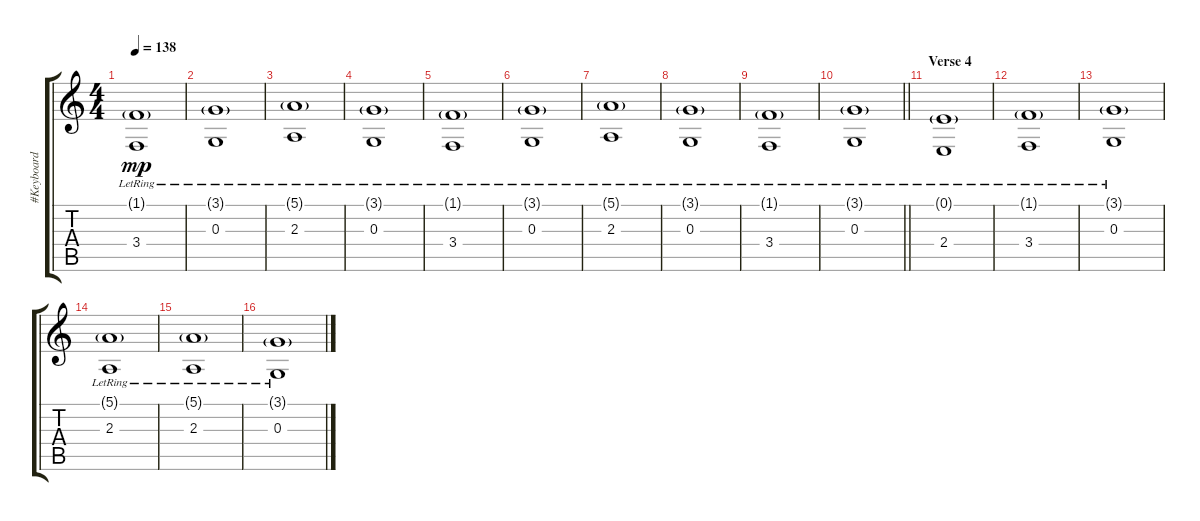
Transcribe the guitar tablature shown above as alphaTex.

\track ("#Keyboard 2" "#Keyboard ") {instrument pad6metallic}
\staff {score tabs}
\tuning (E4 B3 G3 D3 A2 D2) {hide}
\ts (4 4)
\tempo 138
\clef g2
\ks c
(1.1{g lr} 3.4{lr}).1{dy mp} |
(3.1{g lr} 0.3{lr}).1 |
(5.1{g lr} 2.3{lr}).1 |
(3.1{g lr} 0.3{lr}).1 |
(1.1{g lr} 3.4{lr}).1 |
(3.1{g lr} 0.3{lr}).1 |
(5.1{g lr} 2.3{lr}).1 |
(3.1{g lr} 0.3{lr}).1 |
(1.1{g lr} 3.4{lr}).1 |
\barLineRight lightlight
(3.1{g lr} 0.3{lr}).1 |
\section ("" "Verse 4")
(0.1{g lr} 2.4{lr}).1 |
(1.1{g lr} 3.4{lr}).1 |
(3.1{g lr} 0.3{lr}).1 |
(5.1{g lr} 2.3{lr}).1 |
(5.1{g lr} 2.3{lr}).1 |
(3.1{g lr} 0.3{lr}).1
